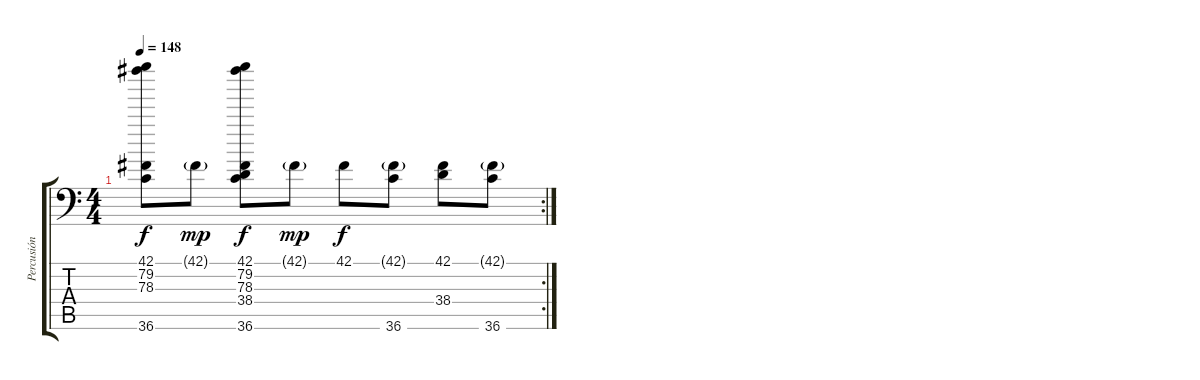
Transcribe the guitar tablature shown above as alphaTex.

\track ("Percusión" "Percusión") {instrument acousticgrandpiano}
\staff {score tabs}
\tuning (C-1 C-1 C-1 C-1 C-1 C-1) {hide}
\rc 2
\ts (4 4)
\tempo 148
\clef f4
\ks c
(42.1 79.2 78.3 36.6).8{dy f} 42.1{g}.8{dy mp} (42.1 79.2 78.3 38.4 36.6).8{dy f} 42.1{g}.8{dy mp} 42.1.8{dy f} (42.1{g} 36.6).8 (42.1 38.4).8 (42.1{g} 36.6).8
